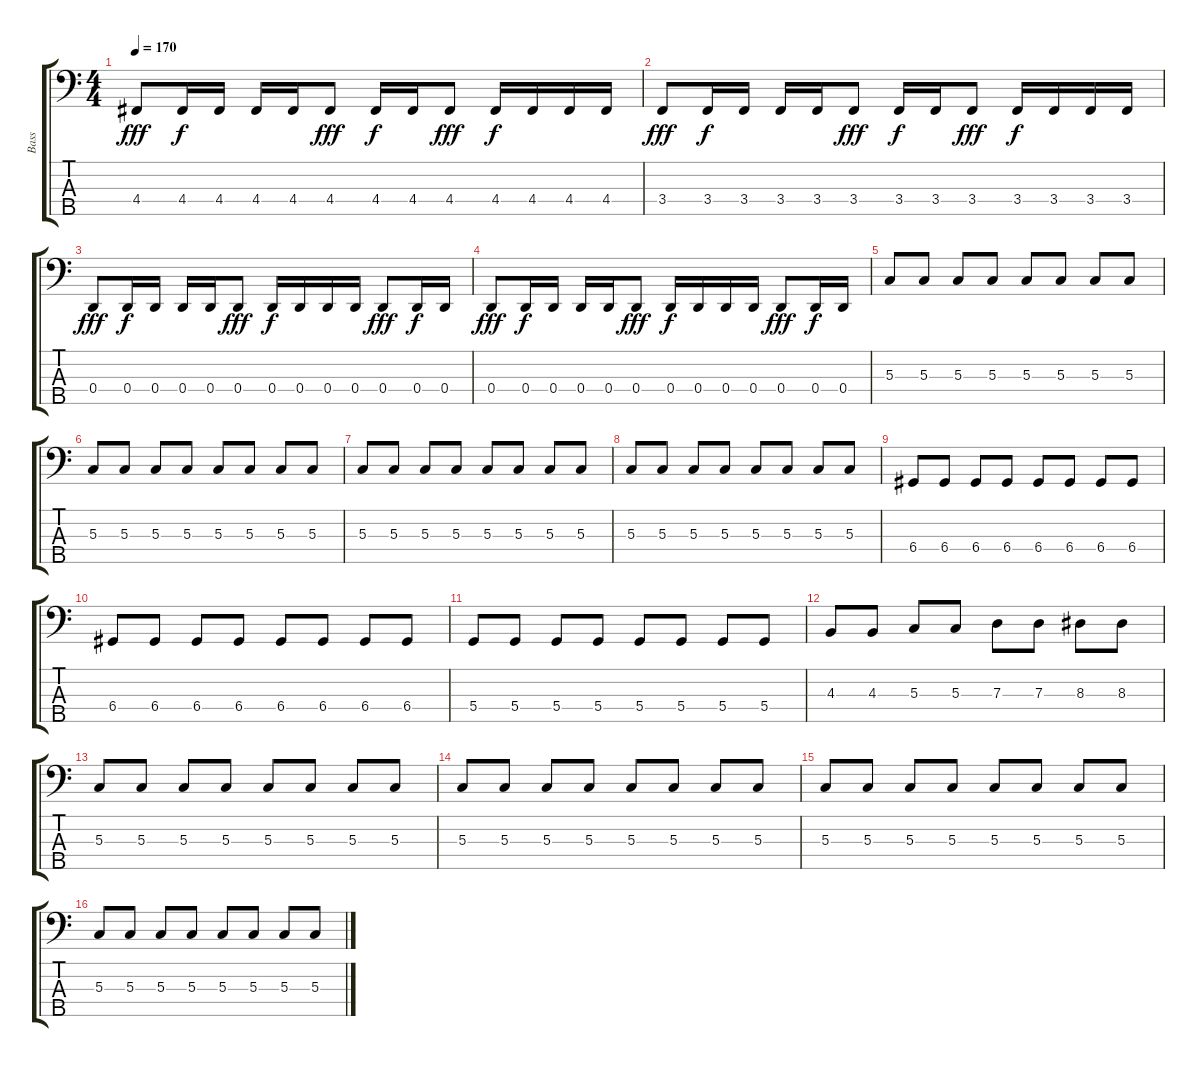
\track ("Bass" "Bass") {instrument electricbassfinger}
\staff {score tabs}
\tuning (F2 C2 G1 D1 A0) {hide}
\ts (4 4)
\tempo 170
\clef f4
\ks c
4.4.8{dy fff} 4.4.16{dy f} 4.4.16 4.4.16 4.4.16 4.4.8{dy fff} 4.4.16{dy f} 4.4.16 4.4.8{dy fff} 4.4.16{dy f} 4.4.16 4.4.16 4.4.16 |
3.4.8{dy fff} 3.4.16{dy f} 3.4.16 3.4.16 3.4.16 3.4.8{dy fff} 3.4.16{dy f} 3.4.16 3.4.8{dy fff} 3.4.16{dy f} 3.4.16 3.4.16 3.4.16 |
0.4.8{dy fff} 0.4.16{dy f} 0.4.16 0.4.16 0.4.16 0.4.8{dy fff} 0.4.16{dy f} 0.4.16 0.4.16 0.4.16 0.4.8{dy fff} 0.4.16{dy f} 0.4.16 |
0.4.8{dy fff} 0.4.16{dy f} 0.4.16 0.4.16 0.4.16 0.4.8{dy fff} 0.4.16{dy f} 0.4.16 0.4.16 0.4.16 0.4.8{dy fff} 0.4.16{dy f} 0.4.16 |
5.3.8 5.3.8 5.3.8 5.3.8 5.3.8 5.3.8 5.3.8 5.3.8 |
5.3.8 5.3.8 5.3.8 5.3.8 5.3.8 5.3.8 5.3.8 5.3.8 |
5.3.8 5.3.8 5.3.8 5.3.8 5.3.8 5.3.8 5.3.8 5.3.8 |
5.3.8 5.3.8 5.3.8 5.3.8 5.3.8 5.3.8 5.3.8 5.3.8 |
6.4.8 6.4.8 6.4.8 6.4.8 6.4.8 6.4.8 6.4.8 6.4.8 |
6.4.8 6.4.8 6.4.8 6.4.8 6.4.8 6.4.8 6.4.8 6.4.8 |
5.4.8 5.4.8 5.4.8 5.4.8 5.4.8 5.4.8 5.4.8 5.4.8 |
4.3.8 4.3.8 5.3.8 5.3.8 7.3.8 7.3.8 8.3.8 8.3.8 |
5.3.8 5.3.8 5.3.8 5.3.8 5.3.8 5.3.8 5.3.8 5.3.8 |
5.3.8 5.3.8 5.3.8 5.3.8 5.3.8 5.3.8 5.3.8 5.3.8 |
5.3.8 5.3.8 5.3.8 5.3.8 5.3.8 5.3.8 5.3.8 5.3.8 |
5.3.8 5.3.8 5.3.8 5.3.8 5.3.8 5.3.8 5.3.8 5.3.8
